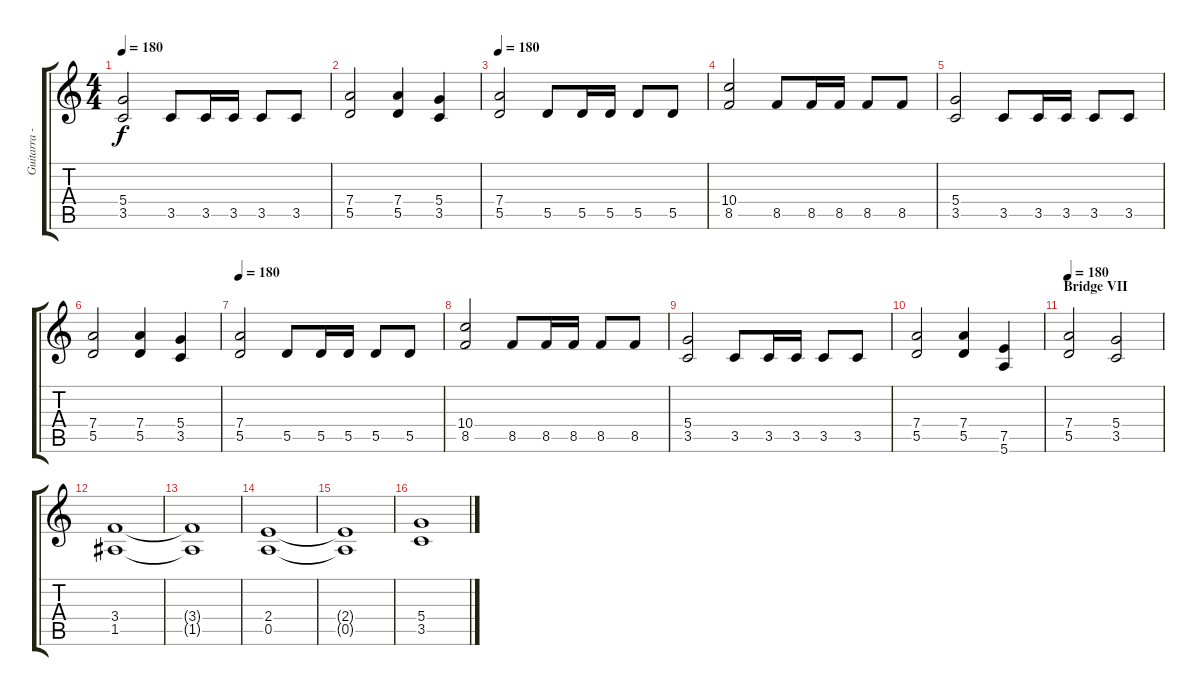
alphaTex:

\track ("Guitarra - Guitar" "Guitarra -") {instrument distortionguitar}
\staff {score tabs}
\tuning (E4 B3 G3 D3 A2 E2) {hide}
\ts (4 4)
\tempo 180
\clef g2
\ks c
(5.4 3.5).2{dy f} 3.5.8 3.5.16 3.5.16 3.5.8 3.5.8 |
(7.4 5.5).2 (7.4 5.5).4 (5.4 3.5).4 |
\tempo 180
(7.4 5.5).2 5.5.8 5.5.16 5.5.16 5.5.8 5.5.8 |
(10.4 8.5).2 8.5.8 8.5.16 8.5.16 8.5.8 8.5.8 |
(5.4 3.5).2 3.5.8 3.5.16 3.5.16 3.5.8 3.5.8 |
(7.4 5.5).2 (7.4 5.5).4 (5.4 3.5).4 |
\tempo 180
(7.4 5.5).2 5.5.8 5.5.16 5.5.16 5.5.8 5.5.8 |
(10.4 8.5).2 8.5.8 8.5.16 8.5.16 8.5.8 8.5.8 |
(5.4 3.5).2 3.5.8 3.5.16 3.5.16 3.5.8 3.5.8 |
(7.4 5.5).2 (7.4 5.5).4 (7.5 5.6).4 |
\section ("" "Bridge VII")
\tempo 180
(7.4 5.5).2 (5.4 3.5).2 |
(3.4 1.5).1 |
(3.4{t} 1.5{t}).1 |
(2.4 0.5).1 |
(2.4{t} 0.5{t}).1 |
(5.4 3.5).1
